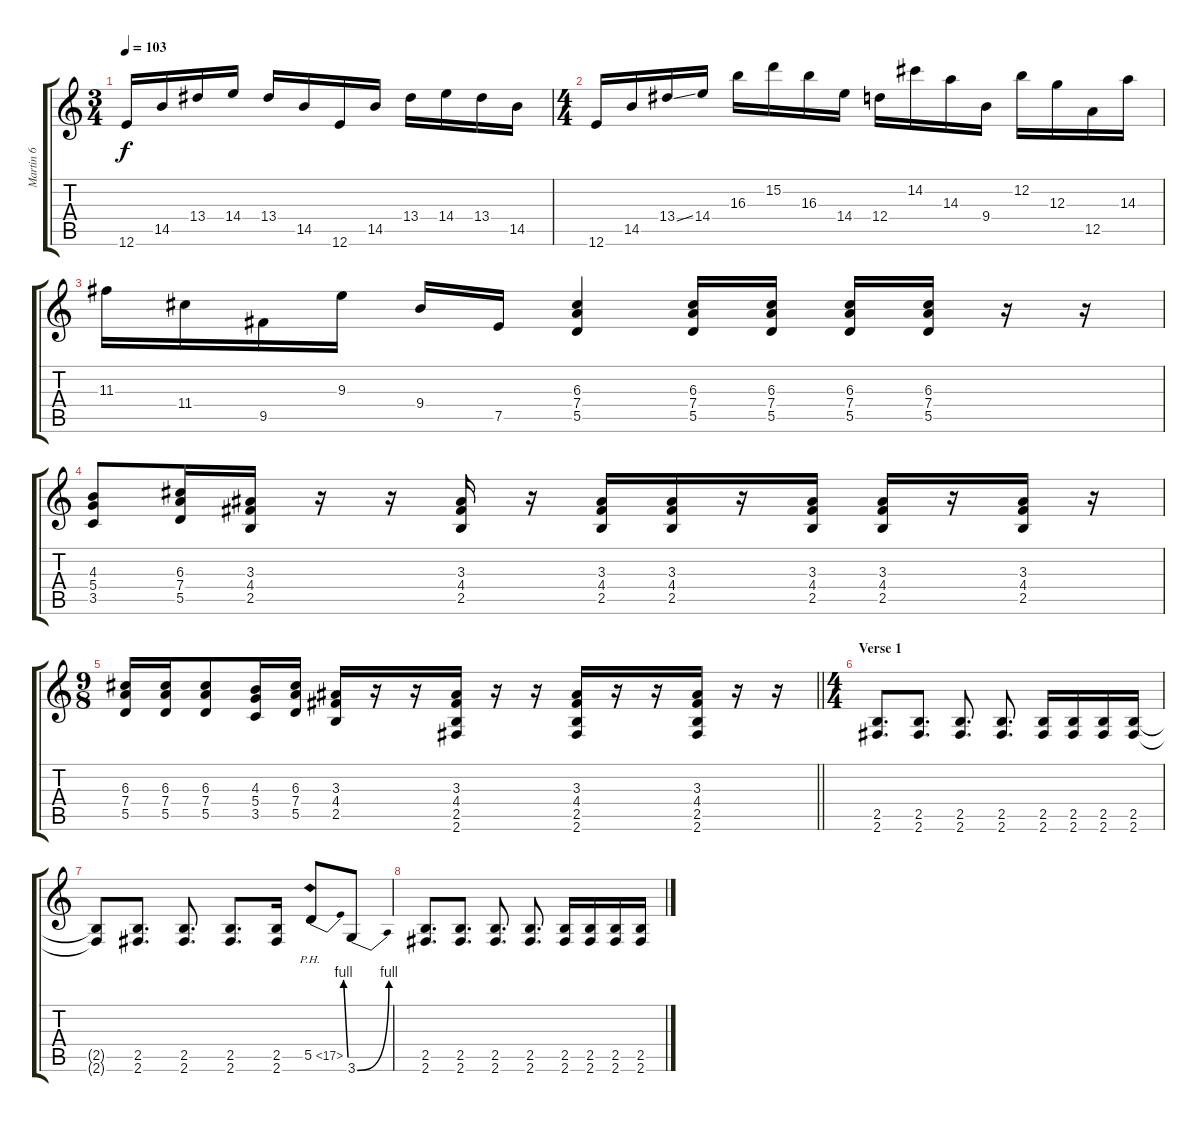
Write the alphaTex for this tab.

\track ("Martin 6" "Martin 6") {instrument distortionguitar}
\staff {score tabs}
\tuning (E4 B3 G3 D3 A2 E2) {hide}
\ts (3 4)
\tempo 103
\clef g2
\ks c
12.6.16{dy f} 14.5.16 13.4.16 14.4.16 13.4.16 14.5.16 12.6.16 14.5.16 13.4.16 14.4.16 13.4.16 14.5.16 |
\ts (4 4)
12.6.16 14.5.16 13.4{ss}.16 14.4.16 16.3.16 15.2.16 16.3.16 14.4.16 12.4.16 14.2.16 14.3.16 9.4.16 12.2.16 12.3.16 12.5.16 14.3.16 |
11.3.16 11.4.16 9.5.16 9.3.16 9.4.16 7.5.16 (6.3 7.4 5.5).4 (6.3 7.4 5.5).16 (6.3 7.4 5.5).16 (6.3 7.4 5.5).16 (6.3 7.4 5.5).16 r.16 r.16 |
(4.3 5.4 3.5).8 (6.3 7.4 5.5).16 (3.3 4.4 2.5).16 r.16 r.16 (3.3 4.4 2.5).16 r.16 (3.3 4.4 2.5).16 (3.3 4.4 2.5).16 r.16 (3.3 4.4 2.5).16 (3.3 4.4 2.5).16 r.16 (3.3 4.4 2.5).16 r.16 |
\ts (9 8)
\barLineRight lightlight
(6.3 7.4 5.5).16 (6.3 7.4 5.5).16 (6.3 7.4 5.5).8 (4.3 5.4 3.5).16 (6.3 7.4 5.5).16 (3.3 4.4 2.5).16 r.16 r.16 (3.3 4.4 2.5 2.6).16 r.16 r.16 (3.3 4.4 2.5 2.6).16 r.16 r.16 (3.3 4.4 2.5 2.6).16 r.16 r.16 |
\ts (4 4)
\section ("" "Verse 1")
(2.5 2.6).8{d} (2.5 2.6).8{d} (2.5 2.6).8{d} (2.5 2.6).8{d} (2.5 2.6).16 (2.5 2.6).16 (2.5 2.6).16 (2.5 2.6).16 |
(2.5{t} 2.6{t}).8 (2.5 2.6).8{d} (2.5 2.6).8{d} (2.5 2.6).8{d} (2.5 2.6).16 5.5{be (bend 0 0 60 4) ph 12}.8{instrument guitarharmonics} 3.6{be (bend 0 0 60 4)}.8 |
(2.5 2.6).8{d instrument distortionguitar} (2.5 2.6).8{d} (2.5 2.6).8{d} (2.5 2.6).8{d} (2.5 2.6).16 (2.5 2.6).16 (2.5 2.6).16 (2.5 2.6).16
